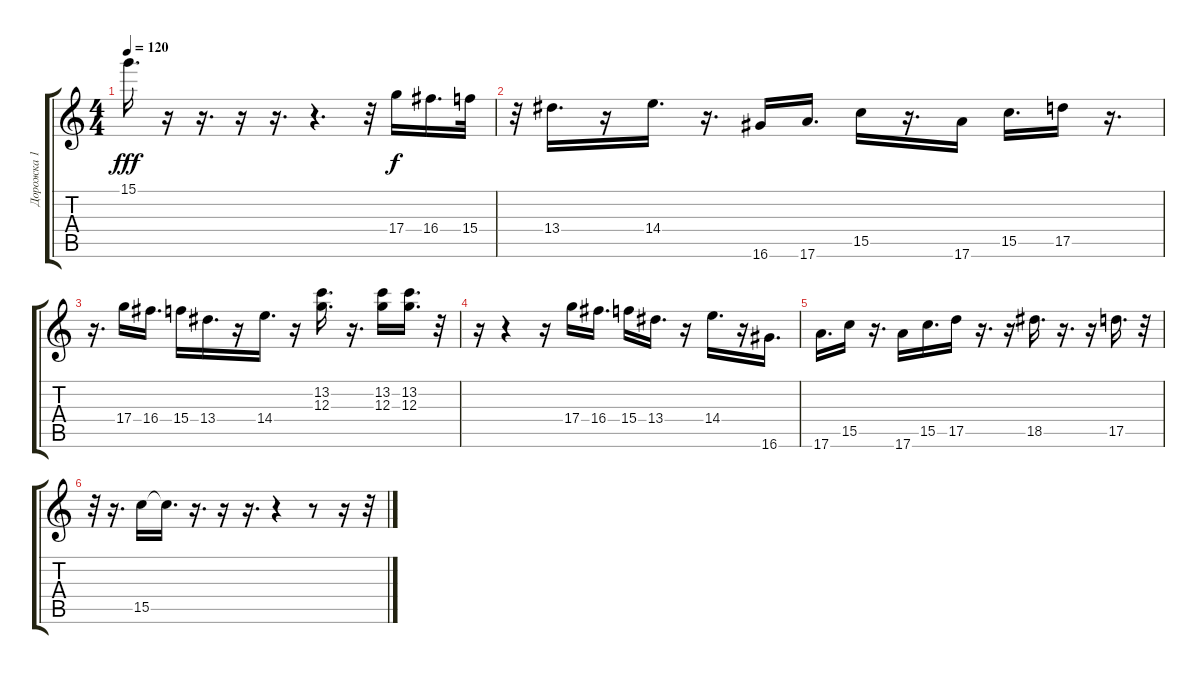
\track ("Дорожка 1" "Дорожка 1") {instrument distortionguitar}
\staff {score tabs}
\tuning (E4 B3 G3 D3 A2 E2) {hide}
\ts (4 4)
\tempo 120
\clef g2
\ks c
15.1.16{d dy fff} r.16 r.16{d} r.16 r.16{d} r.4{d} r.32 17.4.16{dy f} 16.4.16{d} 15.4.32 |
r.32 13.4.16{d} r.16 14.4.16{d} r.16{d} 16.6.16 17.6.16{d} 15.5.16 r.16{d} 17.6.16 15.5.16{d} 17.5.16 r.16{d} |
r.16{d} 17.4.16 16.4.16{d} 15.4.16 13.4.16{d} r.16 14.4.16{d} r.16 (13.2 12.3).16{d} r.16{d} (13.2 12.3).16 (13.2 12.3).16{d} r.32 |
r.16 r.4 r.16 17.4.16 16.4.16{d} 15.4.16 13.4.16{d} r.16 14.4.16{d} r.16 16.6.16{d} |
17.6.16{d} 15.5.16 r.16{d} 17.6.16 15.5.16{d} 17.5.16 r.16{d} r.16 18.5.16{d} r.16{d} r.16 17.5.16{d} r.32 |
r.32 r.16{d} 15.5.16 15.5{t}.16{d} r.16{d} r.16 r.16{d} r.4 r.8 r.16 r.32
